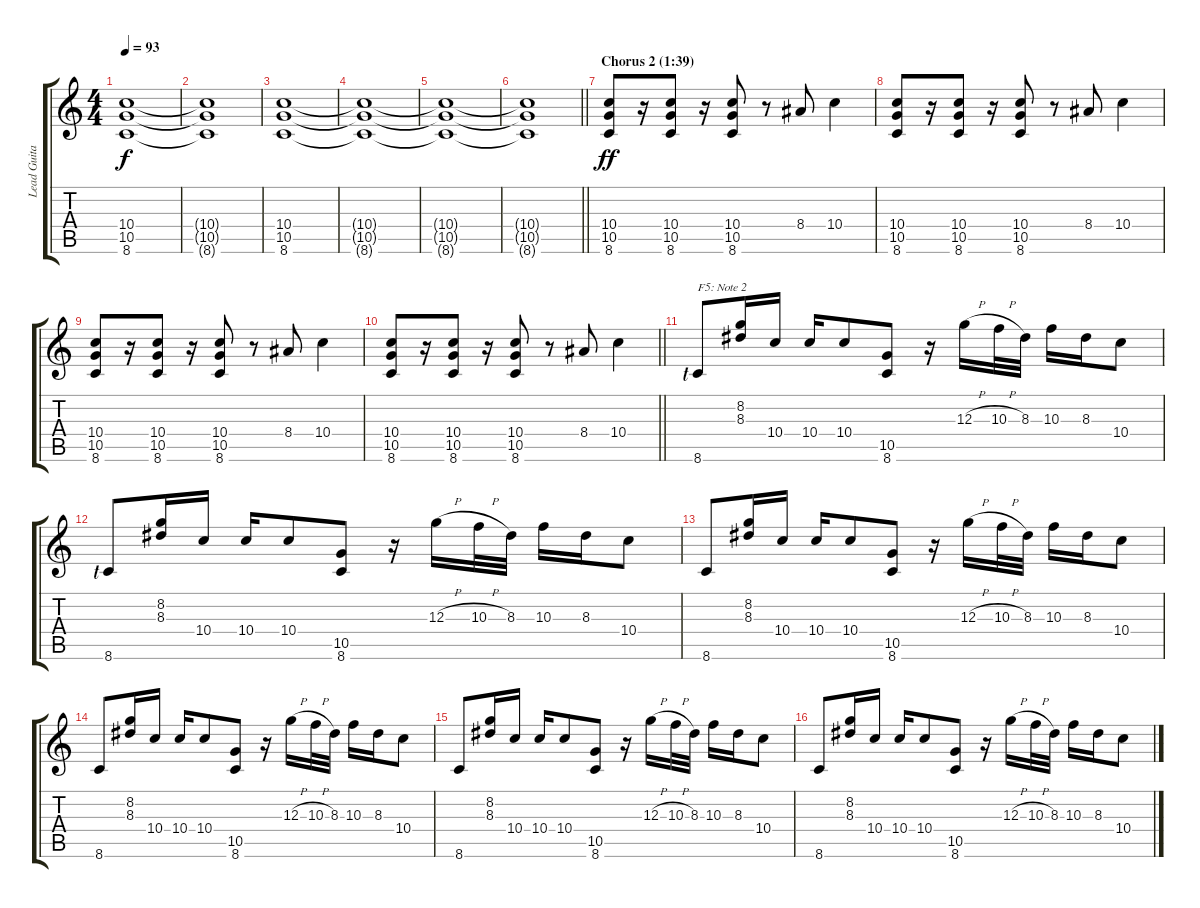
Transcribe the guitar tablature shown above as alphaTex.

\track ("Lead Guitar 1" "Lead Guita") {instrument overdrivenguitar}
\staff {score tabs}
\tuning (E4 B3 G3 D3 A2 E2) {hide}
\ts (4 4)
\tempo 93
\clef g2
\ks c
(10.4{t} 10.5{t} 8.6{t}).1{dy f} |
(10.4{t} 10.5{t} 8.6{t}).1 |
(10.4 10.5 8.6).1{volume 13} |
(10.4{t} 10.5{t} 8.6{t}).1{volume 10} |
(10.4{t} 10.5{t} 8.6{t}).1 |
\barLineRight lightlight
(10.4{t} 10.5{t} 8.6{t}).1 |
\section ("" "Chorus 2 (1:39)")
(10.4 10.5 8.6).8{dy ff volume 13} r.16 (10.4 10.5 8.6).8 r.16 (10.4 10.5 8.6).8 r.8 8.4.8 10.4.4 |
(10.4 10.5 8.6).8 r.16 (10.4 10.5 8.6).8 r.16 (10.4 10.5 8.6).8 r.8 8.4.8 10.4.4 |
(10.4 10.5 8.6).8 r.16 (10.4 10.5 8.6).8 r.16 (10.4 10.5 8.6).8 r.8 8.4.8 10.4.4 |
\barLineRight lightlight
(10.4 10.5 8.6).8 r.16 (10.4 10.5 8.6).8 r.16 (10.4 10.5 8.6).8 r.8 8.4.8 10.4.4 |
8.6{lf 1}.8{txt "F5: Note 2"} (8.2 8.3).16 10.4.16 10.4.16 10.4.8 (10.5 8.6).8 r.16 12.3{h}.16 10.3{h}.32 8.3.32 10.3.16 8.3.16 10.4.8 |
8.6{lf 1}.8 (8.2 8.3).16 10.4.16 10.4.16 10.4.8 (10.5 8.6).8 r.16 12.3{h}.16 10.3{h}.32 8.3.32 10.3.16 8.3.16 10.4.8 |
8.6.8 (8.2 8.3).16 10.4.16 10.4.16 10.4.8 (10.5 8.6).8 r.16 12.3{h}.16 10.3{h}.32 8.3.32 10.3.16 8.3.16 10.4.8 |
8.6.8 (8.2 8.3).16 10.4.16 10.4.16 10.4.8 (10.5 8.6).8 r.16 12.3{h}.16 10.3{h}.32 8.3.32 10.3.16 8.3.16 10.4.8 |
8.6.8 (8.2 8.3).16 10.4.16 10.4.16 10.4.8 (10.5 8.6).8 r.16 12.3{h}.16 10.3{h}.32 8.3.32 10.3.16 8.3.16 10.4.8 |
8.6.8 (8.2 8.3).16 10.4.16 10.4.16 10.4.8 (10.5 8.6).8 r.16 12.3{h}.16 10.3{h}.32 8.3.32 10.3.16 8.3.16 10.4.8
